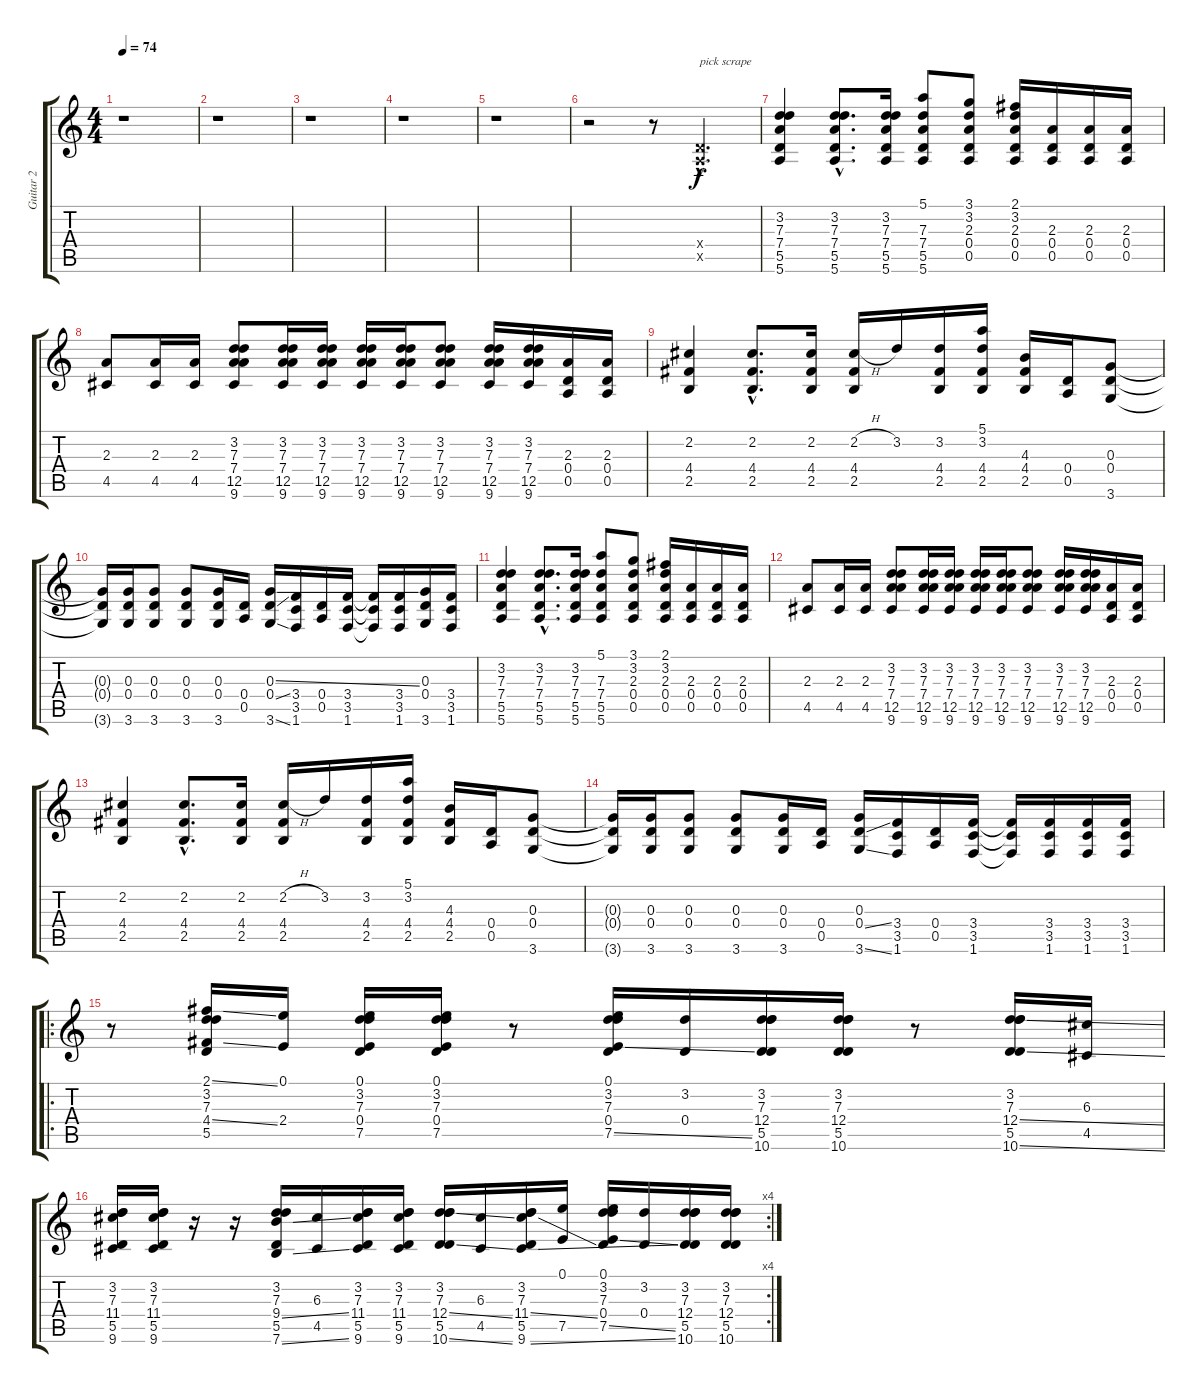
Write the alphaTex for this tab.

\track ("Guitar 2" "Guitar 2") {instrument distortionguitar}
\staff {score tabs}
\tuning (E4 B3 G3 D3 A2 E2) {hide}
\ts (4 4)
\tempo 74
\clef g2
\ks c
r.1{dy f} |
r.1 |
r.1 |
r.1 |
r.1 |
r.2 r.8 (0.4{hac x} 0.5{hac x}).4{d txt "pick scrape"} |
(3.2 7.3 7.4 5.5 5.6).4 (3.2{hac} 7.3{hac} 7.4{hac} 5.5{hac} 5.6{hac}).8{d} (3.2 7.3 7.4 5.5 5.6).16 (5.1 7.3 7.4 5.5 5.6).8 (3.1 3.2 2.3 0.4 0.5).8 (2.1 3.2 2.3 0.4 0.5).16 (2.3 0.4 0.5).16 (2.3 0.4 0.5).16 (2.3 0.4 0.5).16 |
(2.3 4.5).8 (2.3 4.5).16 (2.3 4.5).16 (3.2 7.3 7.4 12.5 9.6).8 (3.2 7.3 7.4 12.5 9.6).16 (3.2 7.3 7.4 12.5 9.6).16 (3.2 7.3 7.4 12.5 9.6).16 (3.2 7.3 7.4 12.5 9.6).16 (3.2 7.3 7.4 12.5 9.6).8 (3.2 7.3 7.4 12.5 9.6).16 (3.2 7.3 7.4 12.5 9.6).16 (2.3 0.4 0.5).16 (2.3 0.4 0.5).16 |
(2.2 4.4 2.5).4 (2.2{hac} 4.4{hac} 2.5{hac}).8{d} (2.2 4.4 2.5).16 (2.2{h} 4.4 2.5).16 3.2.16 (3.2 4.4 2.5).16 (5.1 3.2 4.4 2.5).16 (4.3 4.4 2.5).16 (0.4 0.5).16 (0.3 0.4 3.6).8 |
(0.3{t} 0.4{t} 3.6{t}).16 (0.3 0.4 3.6).16 (0.3 0.4 3.6).8 (0.3 0.4 3.6).8 (0.3 0.4 3.6).16 (0.4 0.5).16 (0.3{ss} 0.4{ss} 3.6{ss}).16 (3.4 3.5 1.6).16 (0.4 0.5).16 (3.4 3.5 1.6).16 (3.4{t} 3.5{t} 1.6{t}).16 (3.4 3.5 1.6).16 (0.3 0.4 3.6).16 (3.4 3.5 1.6).16 |
(3.2 7.3 7.4 5.5 5.6).4 (3.2{hac} 7.3{hac} 7.4{hac} 5.5{hac} 5.6{hac}).8{d} (3.2 7.3 7.4 5.5 5.6).16 (5.1 7.3 7.4 5.5 5.6).8 (3.1 3.2 2.3 0.4 0.5).8 (2.1 3.2 2.3 0.4 0.5).16 (2.3 0.4 0.5).16 (2.3 0.4 0.5).16 (2.3 0.4 0.5).16 |
(2.3 4.5).8 (2.3 4.5).16 (2.3 4.5).16 (3.2 7.3 7.4 12.5 9.6).8 (3.2 7.3 7.4 12.5 9.6).16 (3.2 7.3 7.4 12.5 9.6).16 (3.2 7.3 7.4 12.5 9.6).16 (3.2 7.3 7.4 12.5 9.6).16 (3.2 7.3 7.4 12.5 9.6).8 (3.2 7.3 7.4 12.5 9.6).16 (3.2 7.3 7.4 12.5 9.6).16 (2.3 0.4 0.5).16 (2.3 0.4 0.5).16 |
(2.2 4.4 2.5).4 (2.2{hac} 4.4{hac} 2.5{hac}).8{d} (2.2 4.4 2.5).16 (2.2{h} 4.4 2.5).16 3.2.16 (3.2 4.4 2.5).16 (5.1 3.2 4.4 2.5).16 (4.3 4.4 2.5).16 (0.4 0.5).16 (0.3 0.4 3.6).8 |
(0.3{t} 0.4{t} 3.6{t}).16 (0.3 0.4 3.6).16 (0.3 0.4 3.6).8 (0.3 0.4 3.6).8 (0.3 0.4 3.6).16 (0.4 0.5).16 (0.3 0.4{ss} 3.6{ss}).16 (3.4 3.5 1.6).16 (0.4 0.5).16 (3.4 3.5 1.6).16 (3.4{t} 3.5{t} 1.6{t}).16 (3.4 3.5 1.6).16 (3.4 3.5 1.6).16 (3.4 3.5 1.6).16 |
\ro
r.8 (2.1{ss} 3.2 7.3 4.4{ss} 5.5).16 (0.1 2.4).16 (0.1 3.2 7.3 0.4 7.5).16 (0.1 3.2 7.3 0.4 7.5).16 r.8 (0.1 3.2 7.3 0.4 7.5{ss}).16 (3.2 0.4).16 (3.2 7.3 12.4 5.5 10.6).16 (3.2 7.3 12.4 5.5 10.6).16 r.8 (3.2 7.3 12.4{ss} 5.5 10.6{ss}).16 (6.3 4.5).16 |
\rc 4
(3.2 7.3 11.4 5.5 9.6).16 (3.2 7.3 11.4 5.5 9.6).16 r.16 r.16 (3.2 7.3 9.4{ss} 5.5 7.6{ss}).16 (6.3 4.5).16 (3.2 7.3 11.4 5.5 9.6).16 (3.2 7.3 11.4 5.5 9.6).16 (3.2 7.3 12.4{ss} 5.5 10.6{ss}).16 (6.3 4.5).16 (3.2 7.3 11.4{ss} 5.5 9.6{ss}).16 (0.1 7.5).16 (0.1 3.2 7.3 0.4 7.5{ss}).16 (3.2 0.4).16 (3.2 7.3 12.4 5.5 10.6).16 (3.2 7.3 12.4 5.5 10.6).16
